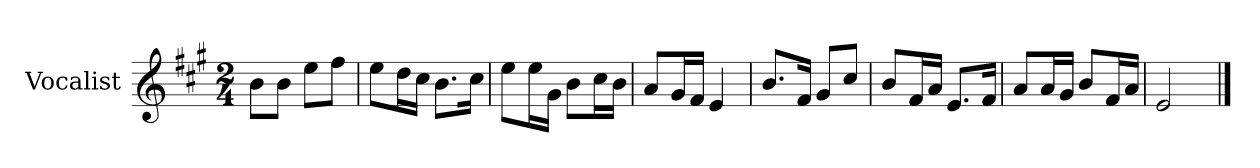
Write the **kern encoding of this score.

**kern
*part1
*staff1
*I"Vocalist
*k[f#c#g#]
*A:
*M2/4
=
8bL
8bJ
8eeL
8ff#J
=1
8eeL
16ddL
16cc#JJ
8.bL
16cc#Jk
=2
8eeL
16eeL
16g#JJ
8bL
16cc#L
16bJJ
=3
8aL
16g#L
16f#JJ
4e
=4
8.bL
16f#Jk
8g#L
8cc#J
=5
8bL
16f#L
16aJJ
8.eL
16f#Jk
=6
8aL
16aL
16g#JJ
8bL
16f#L
16aJJ
=7
2e
==
*-
